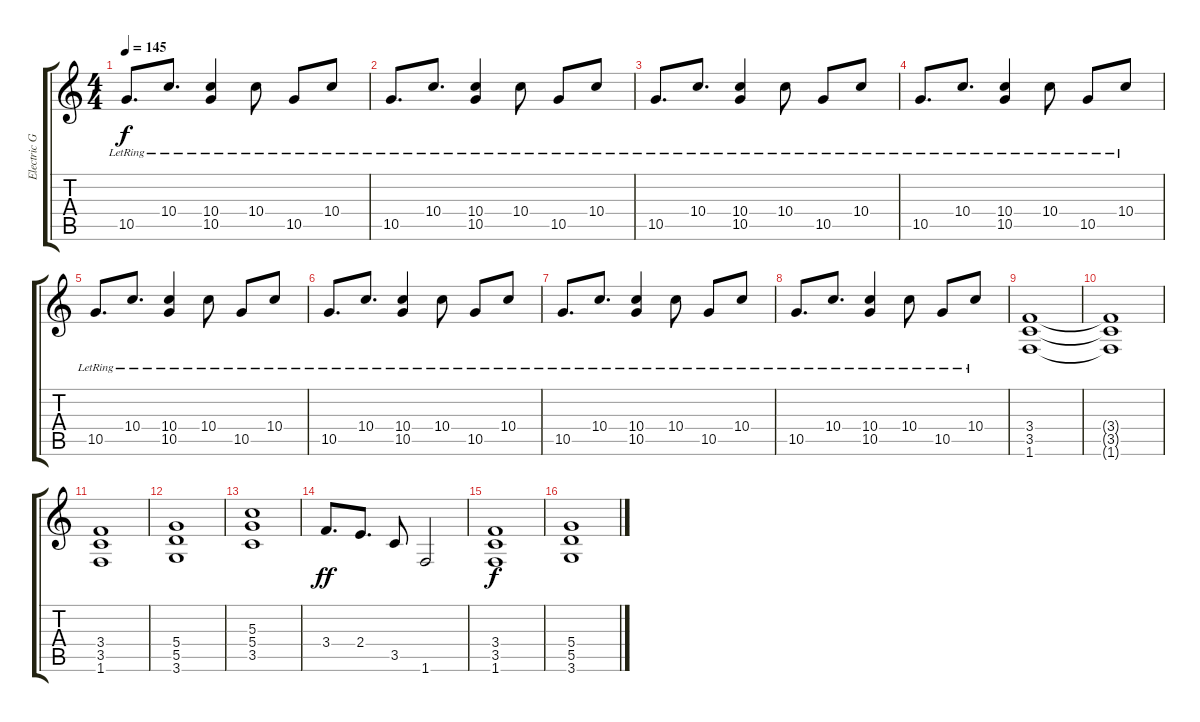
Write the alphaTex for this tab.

\track ("Electric Guitar" "Electric G") {instrument distortionguitar}
\staff {score tabs}
\tuning (E4 B3 G3 D3 A2 E2) {hide}
\ts (4 4)
\tempo 145
\clef g2
\ks c
10.5{lr}.8{d dy f} 10.4{lr}.8{d} (10.4{lr} 10.5{lr}).4 10.4{lr}.8 10.5{lr}.8 10.4{lr}.8 |
10.5{lr}.8{d} 10.4{lr}.8{d} (10.4{lr} 10.5{lr}).4 10.4{lr}.8 10.5{lr}.8 10.4{lr}.8 |
10.5{lr}.8{d} 10.4{lr}.8{d} (10.4{lr} 10.5{lr}).4 10.4{lr}.8 10.5{lr}.8 10.4{lr}.8 |
10.5{lr}.8{d} 10.4{lr}.8{d} (10.4{lr} 10.5{lr}).4 10.4{lr}.8 10.5{lr}.8 10.4{lr}.8 |
10.5{lr}.8{d} 10.4{lr}.8{d} (10.4{lr} 10.5{lr}).4 10.4{lr}.8 10.5{lr}.8 10.4{lr}.8 |
10.5{lr}.8{d} 10.4{lr}.8{d} (10.4{lr} 10.5{lr}).4 10.4{lr}.8 10.5{lr}.8 10.4{lr}.8 |
10.5{lr}.8{d} 10.4{lr}.8{d} (10.4{lr} 10.5{lr}).4 10.4{lr}.8 10.5{lr}.8 10.4{lr}.8 |
10.5{lr}.8{d} 10.4{lr}.8{d} (10.4{lr} 10.5{lr}).4 10.4{lr}.8 10.5{lr}.8 10.4{lr}.8 |
(3.4 3.5 1.6).1 |
(3.4{t} 3.5{t} 1.6{t}).1 |
(3.4 3.5 1.6).1 |
(5.4 5.5 3.6).1 |
(5.3 5.4 3.5).1 |
3.4.8{d dy ff} 2.4.8{d} 3.5.8 1.6.2 |
(3.4 3.5 1.6).1{dy f} |
(5.4 5.5 3.6).1
